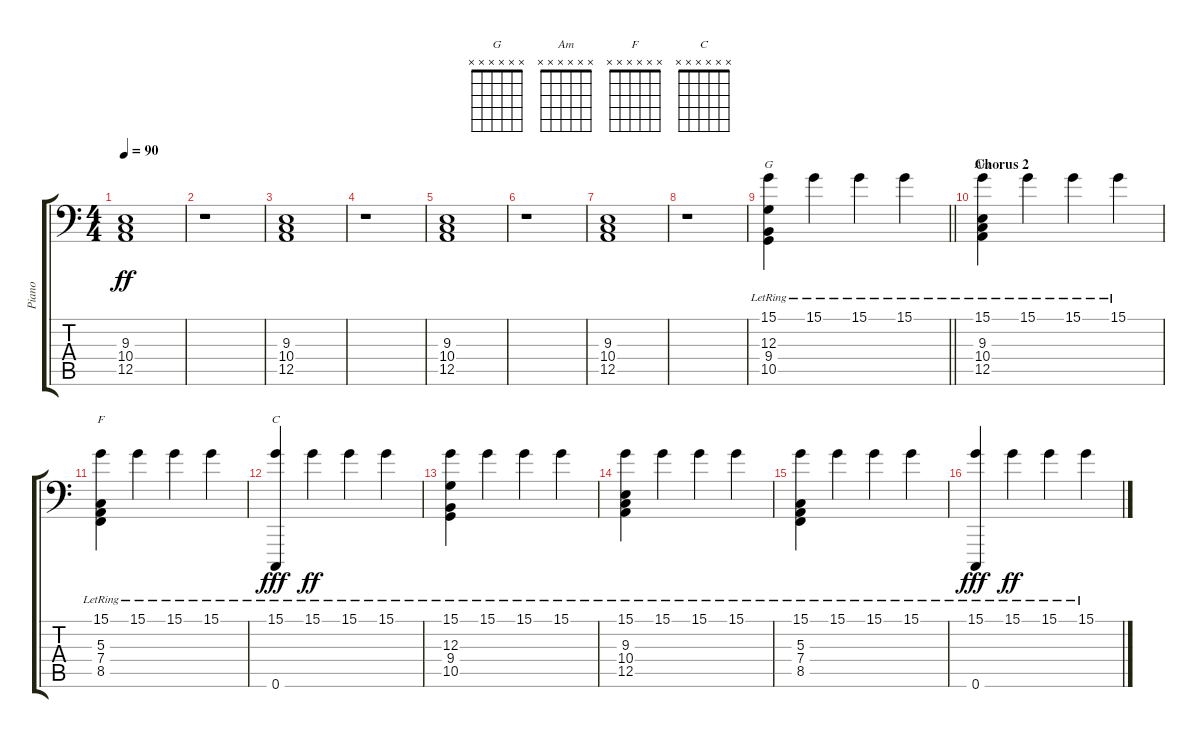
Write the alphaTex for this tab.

\track ("Piano" "Piano") {instrument acousticgrandpiano}
\staff {score tabs}
\tuning (E3 B2 G2 D2 A1 C1) {hide}
\chord ("G" x x x x x x)
\chord ("Am" x x x x x x)
\chord ("F" x x x x x x)
\chord ("C" x x x x x x)
\ts (4 4)
\tempo 90
\clef f4
\ks c
(9.3 10.4 12.5).1{dy ff} |
r.1 |
(9.3 10.4 12.5).1 |
r.1 |
(9.3 10.4 12.5).1 |
r.1 |
(9.3 10.4 12.5).1 |
r.1 |
\barLineRight lightlight
(15.1{lr} 12.3{lr} 9.4{lr} 10.5{lr}).4{ch "G"} 15.1{lr}.4 15.1{lr}.4 15.1{lr}.4 |
\section ("" "Chorus 2")
(15.1 9.3{lr} 10.4{lr} 12.5{lr}).4{ch "Am"} 15.1{lr}.4 15.1{lr}.4 15.1{lr}.4 |
(15.1{lr} 5.3{lr} 7.4{lr} 8.5{lr}).4{ch "F"} 15.1{lr}.4 15.1{lr}.4 15.1{lr}.4 |
(15.1{lr} 0.6{lr}).4{ch "C" dy fff} 15.1{lr}.4{dy ff} 15.1{lr}.4 15.1{lr}.4 |
(15.1{lr} 12.3{lr} 9.4{lr} 10.5{lr}).4 15.1{lr}.4 15.1{lr}.4 15.1{lr}.4 |
(15.1 9.3{lr} 10.4{lr} 12.5{lr}).4 15.1{lr}.4 15.1{lr}.4 15.1{lr}.4 |
(15.1{lr} 5.3{lr} 7.4{lr} 8.5{lr}).4 15.1{lr}.4 15.1{lr}.4 15.1{lr}.4 |
(15.1{lr} 0.6{lr}).4{dy fff} 15.1{lr}.4{dy ff} 15.1{lr}.4 15.1{lr}.4
